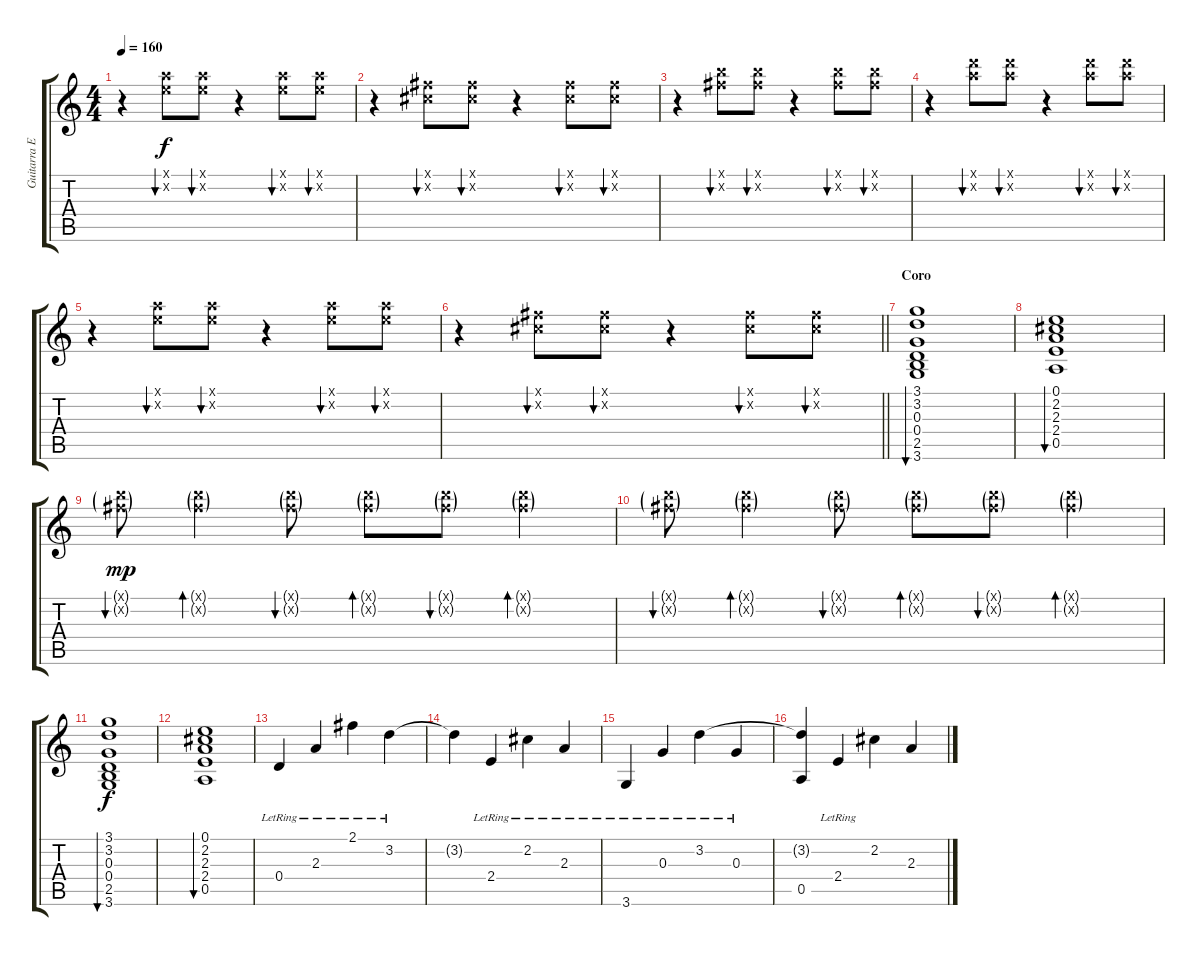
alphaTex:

\track ("Guitarra Extra" "Guitarra E") {instrument electricguitarclean}
\staff {score tabs}
\tuning (E4 B3 G3 D3 A2 E2) {hide}
\ts (4 4)
\tempo 160
\clef g2
\ks c
r.4{dy f} (5.1{x} 5.2{x}).8{bu 120} (5.1{x} 5.2{x}).8{bu 120} r.4 (5.1{x} 5.2{x}).8{bu 120} (5.1{x} 5.2{x}).8{bu 120} |
r.4 (2.1{x} 2.2{x}).8{bu 120} (2.1{x} 2.2{x}).8{bu 120} r.4 (2.1{x} 2.2{x}).8{bu 120} (2.1{x} 2.2{x}).8{bu 120} |
r.4 (7.1{x} 7.2{x}).8{bu 120} (7.1{x} 7.2{x}).8{bu 120} r.4 (7.1{x} 7.2{x}).8{bu 120} (7.1{x} 7.2{x}).8{bu 120} |
r.4 (10.1{x} 10.2{x}).8{bu 120} (10.1{x} 10.2{x}).8{bu 120} r.4 (10.1{x} 10.2{x}).8{bu 120} (10.1{x} 10.2{x}).8{bu 120} |
r.4 (5.1{x} 5.2{x}).8{bu 120} (5.1{x} 5.2{x}).8{bu 120} r.4 (5.1{x} 5.2{x}).8{bu 120} (5.1{x} 5.2{x}).8{bu 120} |
\barLineRight lightlight
r.4 (2.1{x} 2.2{x}).8{bu 120} (2.1{x} 2.2{x}).8{bu 120} r.4 (2.1{x} 2.2{x}).8{bu 120} (2.1{x} 2.2{x}).8{bu 120} |
\section ("" "Coro")
(3.1 3.2 0.3 0.4 2.5 3.6).1{bu 60} |
(0.1 2.2 2.3 2.4 0.5).1{bu 60} |
(7.1{g x} 7.2{g x}).8{bu 60 dy mp volume 9} (7.1{g x} 7.2{g x}).4{bd 60} (7.1{g x} 7.2{g x}).8{bu 60} (7.1{g x} 7.2{g x}).8{bd 60} (7.1{g x} 7.2{g x}).8{bu 60} (7.1{g x} 7.2{g x}).4{bd 60} |
(7.1{g x} 7.2{g x}).8{bu 60} (7.1{g x} 7.2{g x}).4{bd 60} (7.1{g x} 7.2{g x}).8{bu 60} (7.1{g x} 7.2{g x}).8{bd 60} (7.1{g x} 7.2{g x}).8{bu 60} (7.1{g x} 7.2{g x}).4{bd 60} |
(3.1 3.2 0.3 0.4 2.5 3.6).1{bu 60 dy f} |
(0.1 2.2 2.3 2.4 0.5).1{bu 60} |
0.4{lr}.4 2.3{lr}.4 2.1{lr}.4 3.2{lr}.4 |
3.2{t}.4 2.4{lr}.4 2.2{lr}.4 2.3{lr}.4 |
3.6{lr}.4 0.3{lr}.4 3.2{lr}.4 0.3{lr}.4 |
(3.2{t} 0.5).4 2.4{lr}.4 2.2.4 2.3.4
